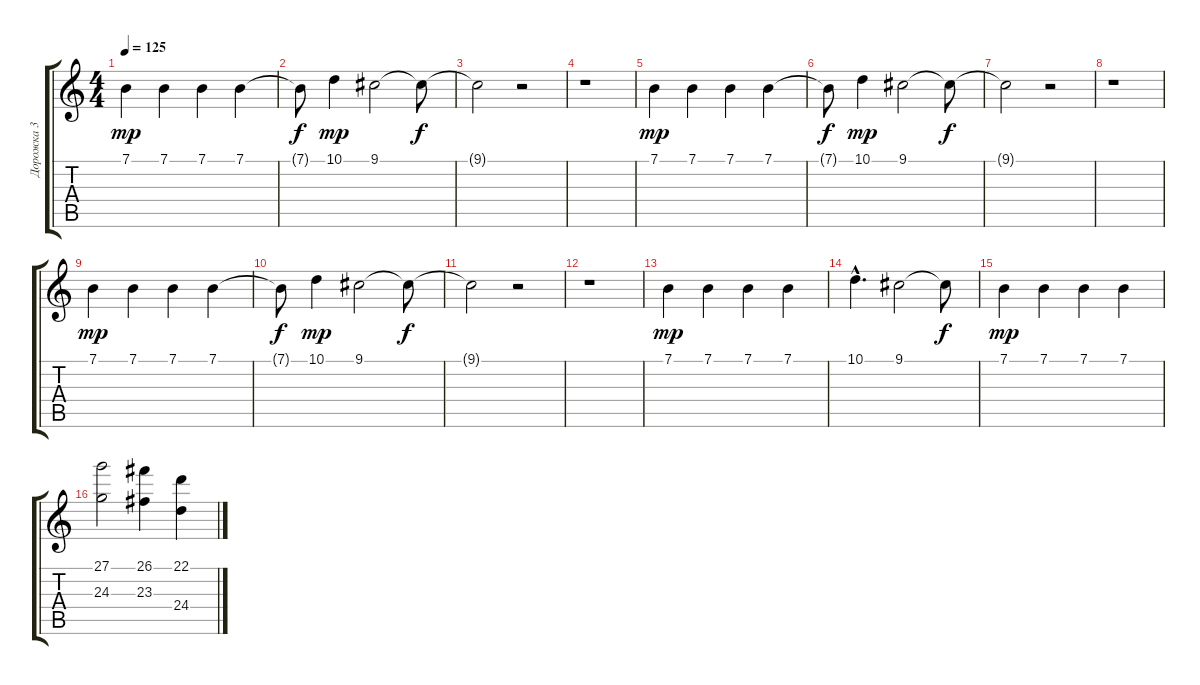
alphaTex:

\track ("Дорожка 3" "Дорожка 3") {instrument tenorsax}
\staff {score tabs}
\tuning (E4 B3 G3 D3 A2 E2) {hide}
\ts (4 4)
\tempo 125
\clef g2
\ks c
7.1.4{dy mp} 7.1.4 7.1.4 7.1.4 |
7.1{t}.8{dy f} 10.1.4{dy mp} 9.1.2 9.1{t}.8{dy f} |
9.1{t}.2 r.2 |
r.1 |
7.1.4{dy mp} 7.1.4 7.1.4 7.1.4 |
7.1{t}.8{dy f} 10.1.4{dy mp} 9.1.2 9.1{t}.8{dy f} |
9.1{t}.2 r.2 |
r.1 |
7.1.4{dy mp} 7.1.4 7.1.4 7.1.4 |
7.1{t}.8{dy f} 10.1.4{dy mp} 9.1.2 9.1{t}.8{dy f} |
9.1{t}.2 r.2 |
r.1 |
7.1.4{dy mp} 7.1.4 7.1.4 7.1.4 |
10.1{hac}.4{d} 9.1.2 9.1{t}.8{dy f} |
7.1.4{dy mp} 7.1.4 7.1.4 7.1.4 |
(27.1 24.3).2 (26.1 23.3).4 (22.1 24.4).4
